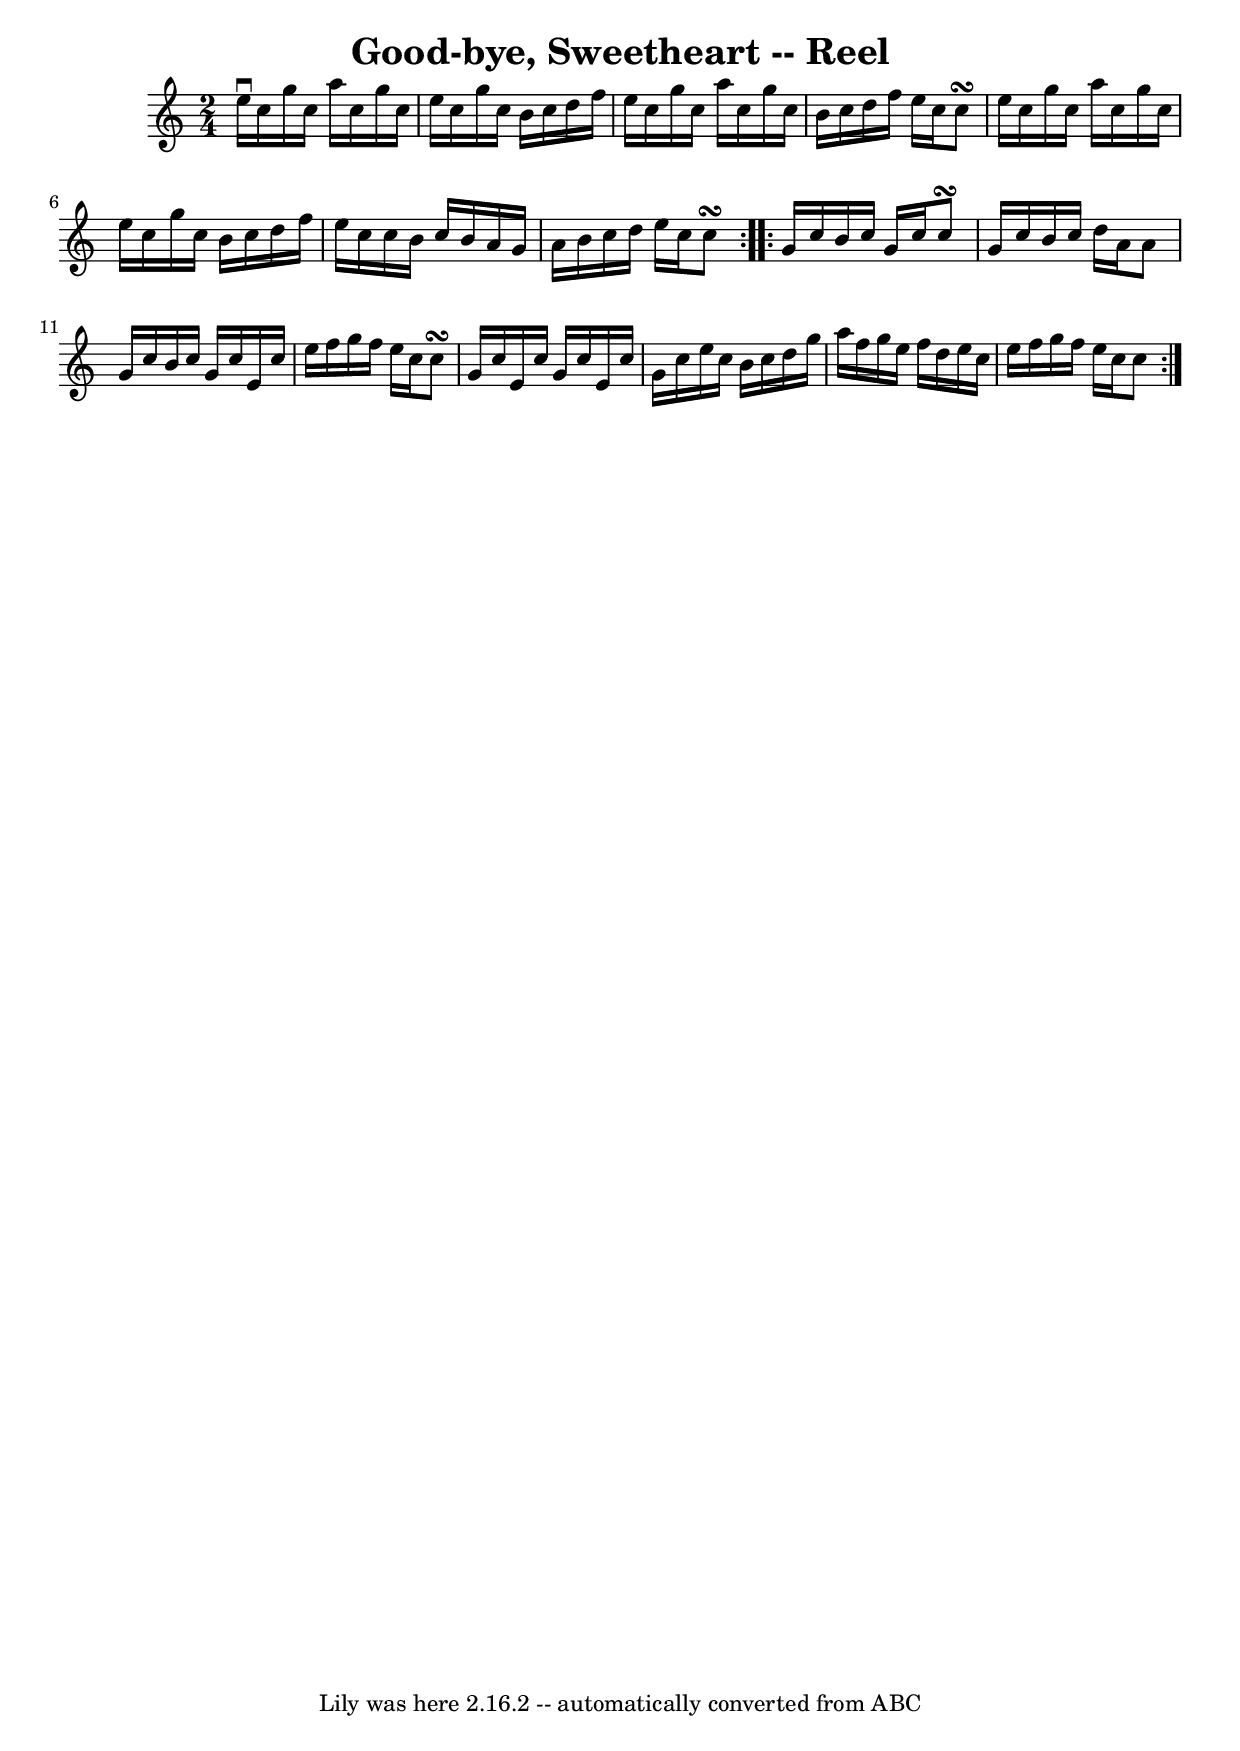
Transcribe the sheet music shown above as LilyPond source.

\version "2.16.2"
\include "Mammoth.ily"
\header {
  %% book = "Ryan's Mammoth Collection"
  crossRefNumber = "1"
  footnotes = ""
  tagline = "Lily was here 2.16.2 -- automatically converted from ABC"
  title = "Good-bye, Sweetheart -- Reel"

}
voicedefault =  {



  \repeat volta 2 {

    \time 2/4 
    \key c \major
    e''16^\downbow c''16 g''16 c''16 a''16    
    c''16 g''16 c''16  |
    e''16 c''16 g''16 c''16 b'16    
    c''16 d''16 f''16  |
    e''16 c''16 g''16 c''16 a''16   
    c''16 g''16 c''16  |
    b'16 c''16 d''16 f''16 e''16   
    c''16 c''8\turn  |
    e''16 c''16 g''16 c''16 a''16    
    c''16 g''16 c''16  |
    e''16 c''16 g''16 c''16 b'16    
    c''16 d''16 f''16  |
    e''16 c''16 c''16 b'16 c''16    
    b'16 a'16 g'16  |
    a'16 b'16 c''16 d''16 e''16    
    c''16 c''8\turn  
  } 
  \repeat volta 2 {
    g'16 c''16 b'16 c''16    
    g'16 c''16 c''8\turn  |
    g'16 c''16 b'16 c''16 d''16  
    a'16 a'8  |
    g'16 c''16 b'16 c''16 g'16 c''16    
    e'16 c''16  |
    e''16 f''16 g''16 f''16 e''16 c''16    
    c''8\turn  |
    g'16 c''16 e'16 c''16 g'16 c''16 e'16 
    c''16  |
    g'16 c''16 e''16 c''16 b'16 c''16 d''16  
    g''16  |
    a''16 f''16 g''16 e''16 f''16 d''16 e''16 
    c''16  |
    e''16 f''16 g''16 f''16 e''16 c''16 c''8 
    
  }   

}

\score{
  <<

    \context Staff="default"
    {
      \voicedefault 
      
    }

  >>
  \layout {
    
  }
  \midi {
  }

}
